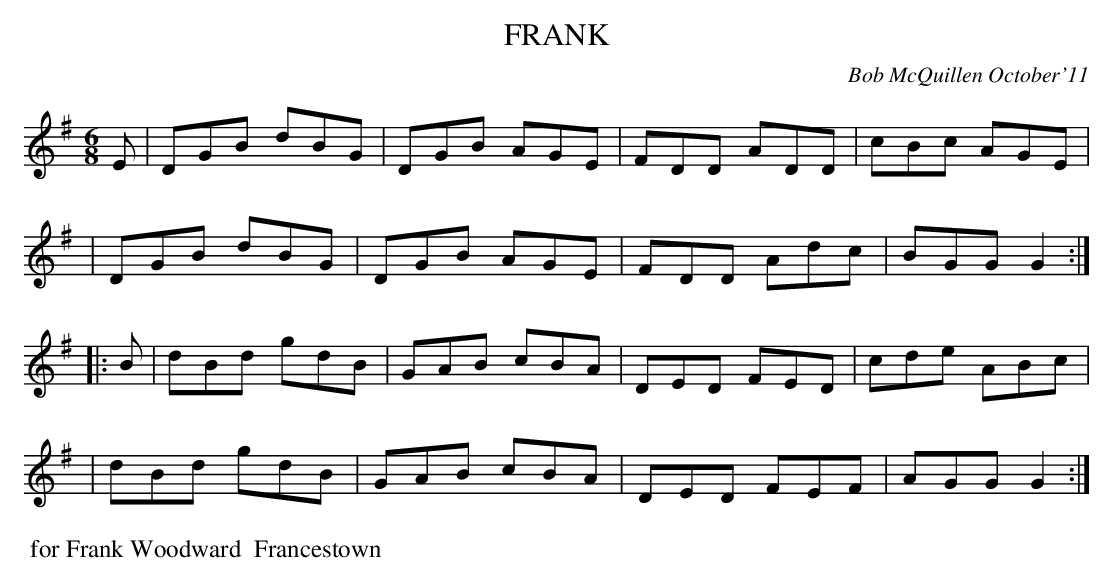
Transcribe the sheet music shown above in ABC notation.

X:1R102
T: FRANK
C: Bob McQuillen October'11
M: 6/8
L: 1/8
K: G
E \
| DGB dBG | DGB AGE | FDD ADD | cBc AGE |
| DGB dBG | DGB AGE | FDD Adc | BGG G2 :|
|: B \
| dBd gdB | GAB cBA | DED FED | cde ABc |
| dBd gdB | GAB cBA | DED FEF | AGG G2 :|
